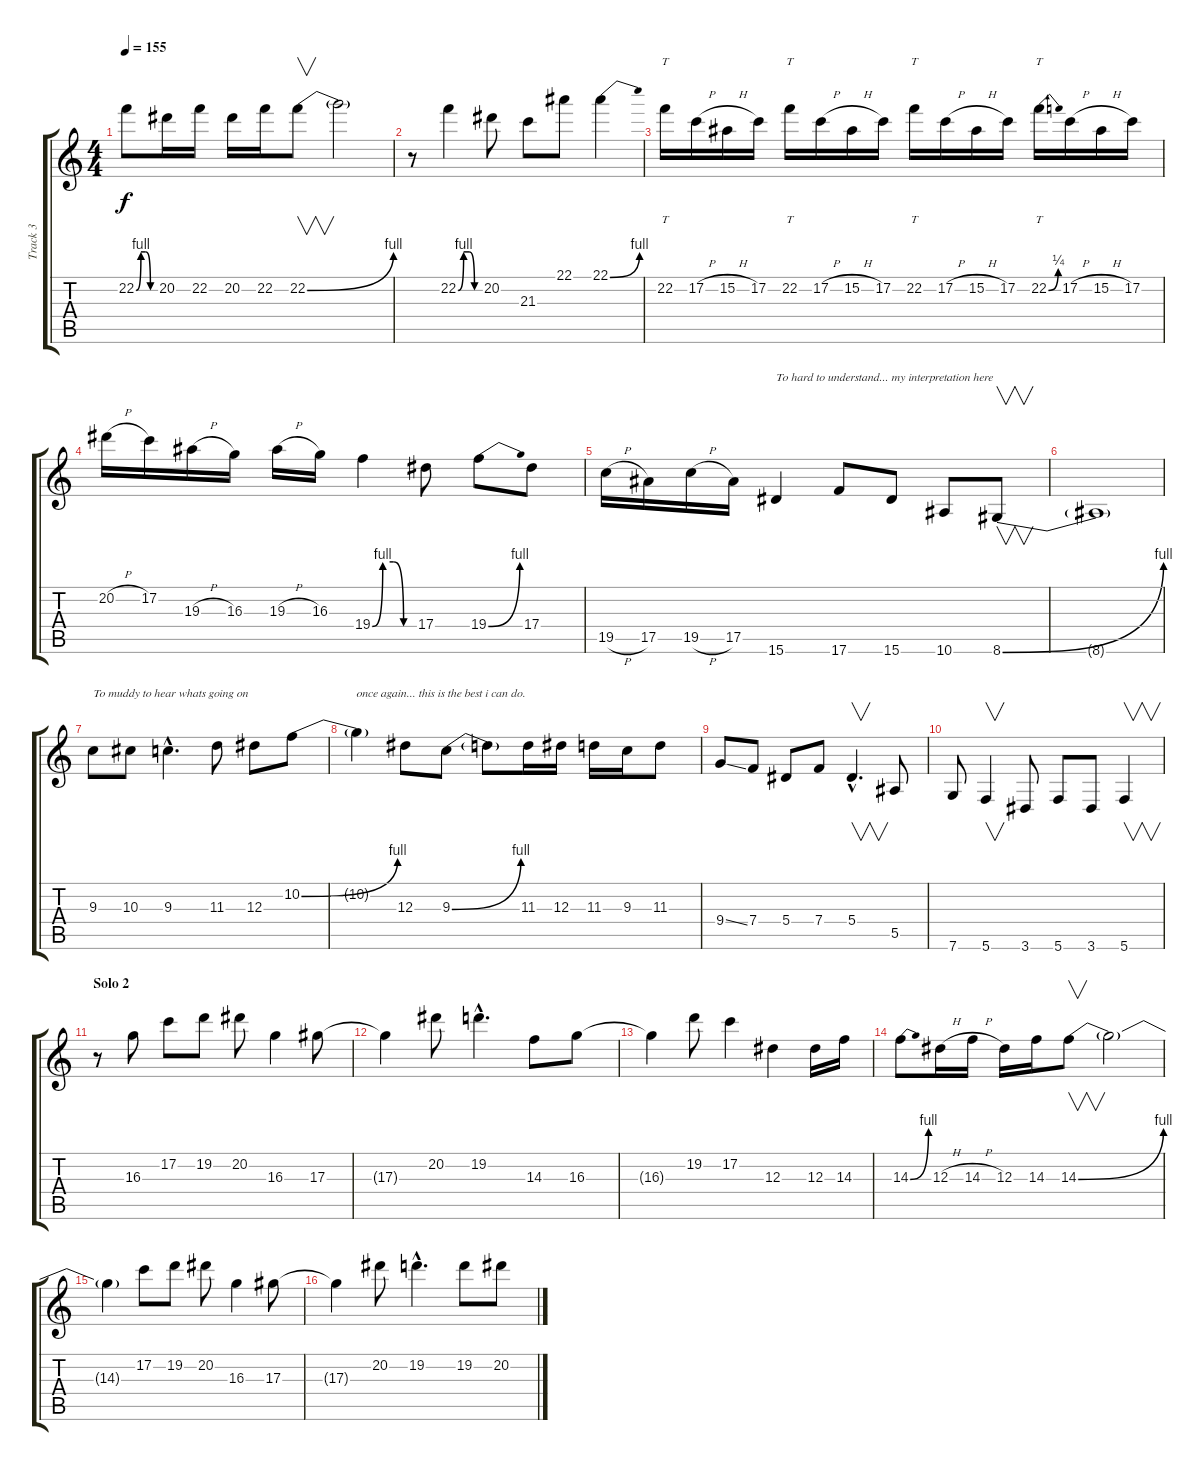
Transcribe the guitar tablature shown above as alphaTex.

\track ("Track 3" "Track 3") {instrument overdrivenguitar}
\staff {score tabs}
\tuning (C4 G3 Eb3 Bb2 F2 C2) {hide}
\ts (4 4)
\tempo 155
\clef g2
\ks c
22.2{be (custom 0 0 15 4 30 4 45 0 60 0)}.8{dy f} 20.2.16 22.2.16 20.2.16 22.2.16 22.2{be (bend 0 0 60 4)}.8{v} 22.2{t}.2 |
r.8 22.2{be (custom 0 0 15 4 30 4 45 0 60 0)}.4 20.2.8 21.3.8 22.1.8 22.1{be (bend 0 0 60 4)}.4 |
22.2.16{tt} 17.2{h}.16 15.2{h}.16 17.2.16 22.2.16{tt} 17.2{h}.16 15.2{h}.16 17.2.16 22.2.16{tt} 17.2{h}.16 15.2{h}.16 17.2.16 22.2{be (bend 0 0 60 1)}.16{tt} 17.2{h}.16 15.2{h}.16 17.2.16 |
20.2{h}.16 17.2.16 19.3{h}.16 16.3.16 19.3{h}.16 16.3.16 19.4{be (custom 0 0 15 4 30 4 45 0 60 0)}.4 17.4.8 19.4{be (bend 0 0 60 4)}.8 17.4.8 |
19.5{h}.16 17.5.16 19.5{h}.16 17.5.16 15.6.4{txt "To hard to understand... my interpretation here"} 17.6.8 15.6.8 10.6.8 8.6{be (bend 0 0 60 4)}.8{v} |
8.6{t}.1 |
9.3.8{txt "To muddy to hear whats going on "} 10.3.8 9.3{hac}.4{d} 11.3.8 12.3.8 10.2{be (bend 0 0 60 4)}.8 |
10.2{t}.4{txt "once again... this is the best i can do."} 12.3.8 9.3{be (bend 0 0 60 4)}.8 9.3{t}.8 11.3.16 12.3.16 11.3.16 9.3.16 11.3.8 |
9.4{ss}.8 7.4.8 5.4.8 7.4.8 5.4{hac}.4{v d} 5.5.8 |
7.6.8 5.6.4{v} 3.6.8 5.6.8 3.6.8 5.6.4{v} |
\section ("" "Solo 2")
r.8{balance 11} 16.3.8 17.2.8 19.2.8 20.2.8 16.3.4 17.3.8 |
17.3{t}.4 20.2.8 19.2{hac}.4{d} 14.3.8 16.3.8 |
16.3{t}.4 19.2.8 17.2.4 12.3.4 12.3.16 14.3.16 |
14.3{be (bend 0 0 60 4)}.8 12.3{h}.16 14.3{h}.16 12.3.16 14.3.16 14.3{be (bend 0 0 60 4)}.8{v} 14.3{t}.2 |
14.3{t}.4 17.2.8 19.2.8 20.2.8 16.3.4 17.3.8 |
17.3{t}.4 20.2.8 19.2{hac}.4{d} 19.2.8 20.2.8
